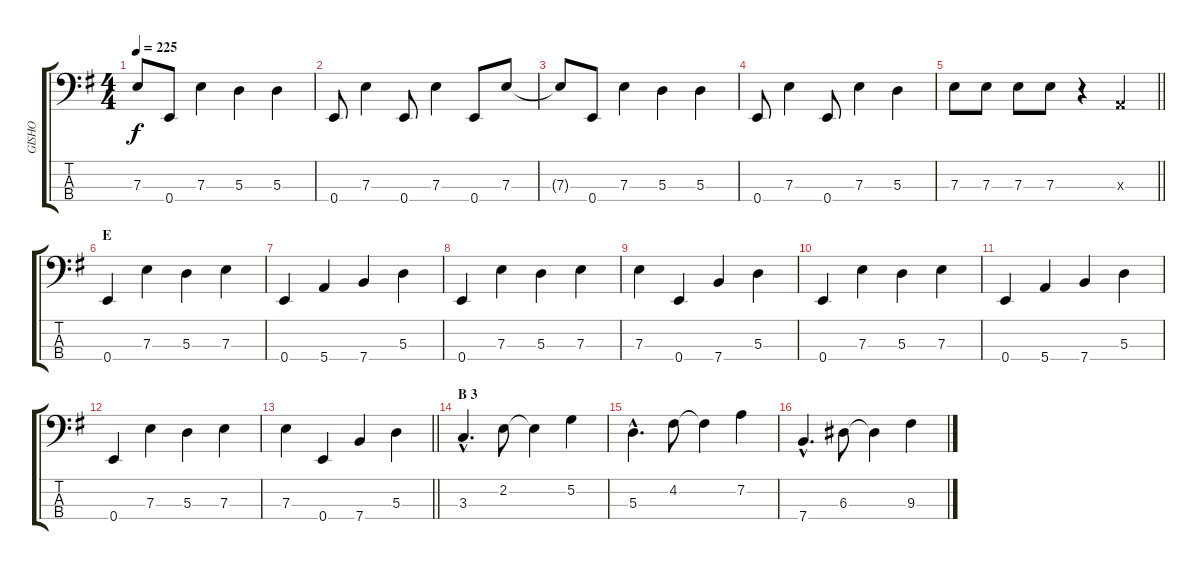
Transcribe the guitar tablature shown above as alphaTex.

\track ("GISHO" "GISHO") {instrument electricbasspick}
\staff {score tabs}
\tuning (G2 D2 A1 E1) {hide}
\ts (4 4)
\tempo 225
\clef f4
\ks g
7.3{t}.8{dy f} 0.4.8 7.3.4 5.3.4 5.3.4 |
0.4.8 7.3.4 0.4.8 7.3.4 0.4.8 7.3.8 |
7.3{t}.8 0.4.8 7.3.4 5.3.4 5.3.4 |
0.4.8 7.3.4 0.4.8 7.3.4 5.3.4 |
\barLineRight lightlight
7.3.8 7.3.8 7.3.8 7.3.8 r.4 0.3{x}.4 |
\section ("" "E ")
0.4.4 7.3.4 5.3.4 7.3.4 |
0.4.4 5.4.4 7.4.4 5.3.4 |
0.4.4 7.3.4 5.3.4 7.3.4 |
7.3.4 0.4.4 7.4.4 5.3.4 |
0.4.4 7.3.4 5.3.4 7.3.4 |
0.4.4 5.4.4 7.4.4 5.3.4 |
0.4.4 7.3.4 5.3.4 7.3.4 |
\barLineRight lightlight
7.3.4 0.4.4 7.4.4 5.3.4 |
\section ("" "B 3")
3.3{hac}.4{d} 2.2.8 2.2{t}.4 5.2.4 |
5.3{hac}.4{d} 4.2.8 4.2{t}.4 7.2.4 |
7.4{hac}.4{d} 6.3.8 6.3{t}.4 9.3.4
